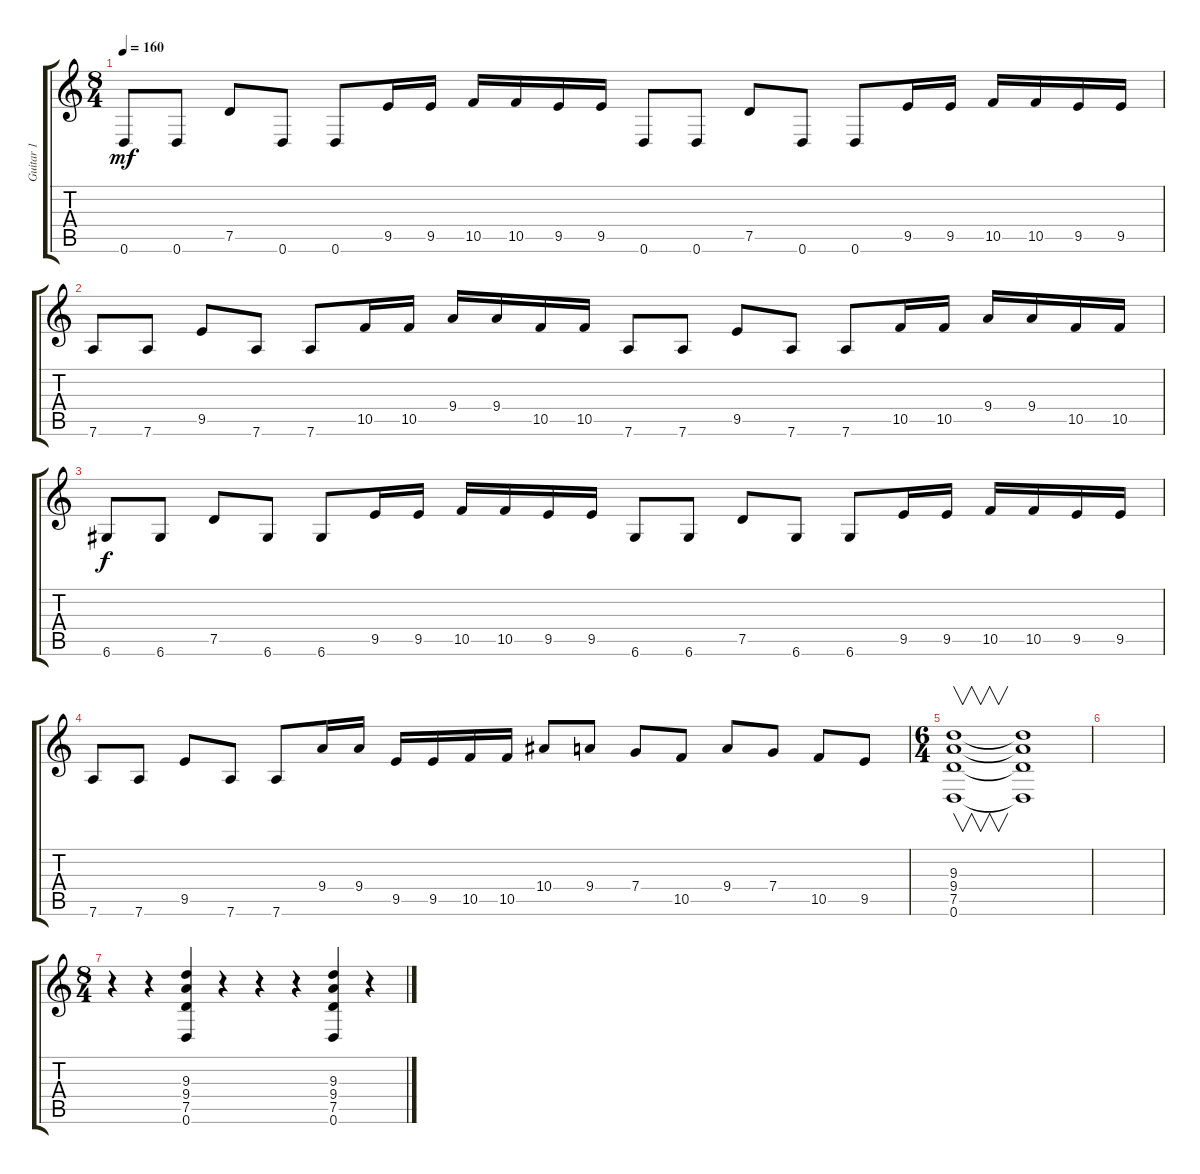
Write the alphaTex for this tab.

\track ("Guitar 1" "Guitar 1") {instrument distortionguitar}
\staff {score tabs}
\tuning (D4 A3 F3 C3 G2 D2) {hide}
\ts (8 4)
\tempo 160
\clef g2
\ks c
0.6.8{dy mf} 0.6.8 7.5.8 0.6.8 0.6.8 9.5.16 9.5.16 10.5.16 10.5.16 9.5.16 9.5.16 0.6.8 0.6.8 7.5.8 0.6.8 0.6.8 9.5.16 9.5.16 10.5.16 10.5.16 9.5.16 9.5.16 |
7.6.8 7.6.8 9.5.8 7.6.8 7.6.8 10.5.16 10.5.16 9.4.16 9.4.16 10.5.16 10.5.16 7.6.8 7.6.8 9.5.8 7.6.8 7.6.8 10.5.16 10.5.16 9.4.16 9.4.16 10.5.16 10.5.16 |
6.6.8{dy f} 6.6.8 7.5.8 6.6.8 6.6.8 9.5.16 9.5.16 10.5.16 10.5.16 9.5.16 9.5.16 6.6.8 6.6.8 7.5.8 6.6.8 6.6.8 9.5.16 9.5.16 10.5.16 10.5.16 9.5.16 9.5.16 |
7.6.8 7.6.8 9.5.8 7.6.8 7.6.8 9.4.16 9.4.16 9.5.16 9.5.16 10.5.16 10.5.16 10.4.8 9.4.8 7.4.8 10.5.8 9.4.8 7.4.8 10.5.8 9.5.8 |
\ts (6 4)
(9.3 9.4 7.5 0.6).1{v} (9.3{t} 9.4{t} 7.5{t} 0.6{t}).1 |
|
\ts (8 4)
r.4 r.4 (9.3 9.4 7.5 0.6).4 r.4 r.4 r.4 (9.3 9.4 7.5 0.6).4 r.4
